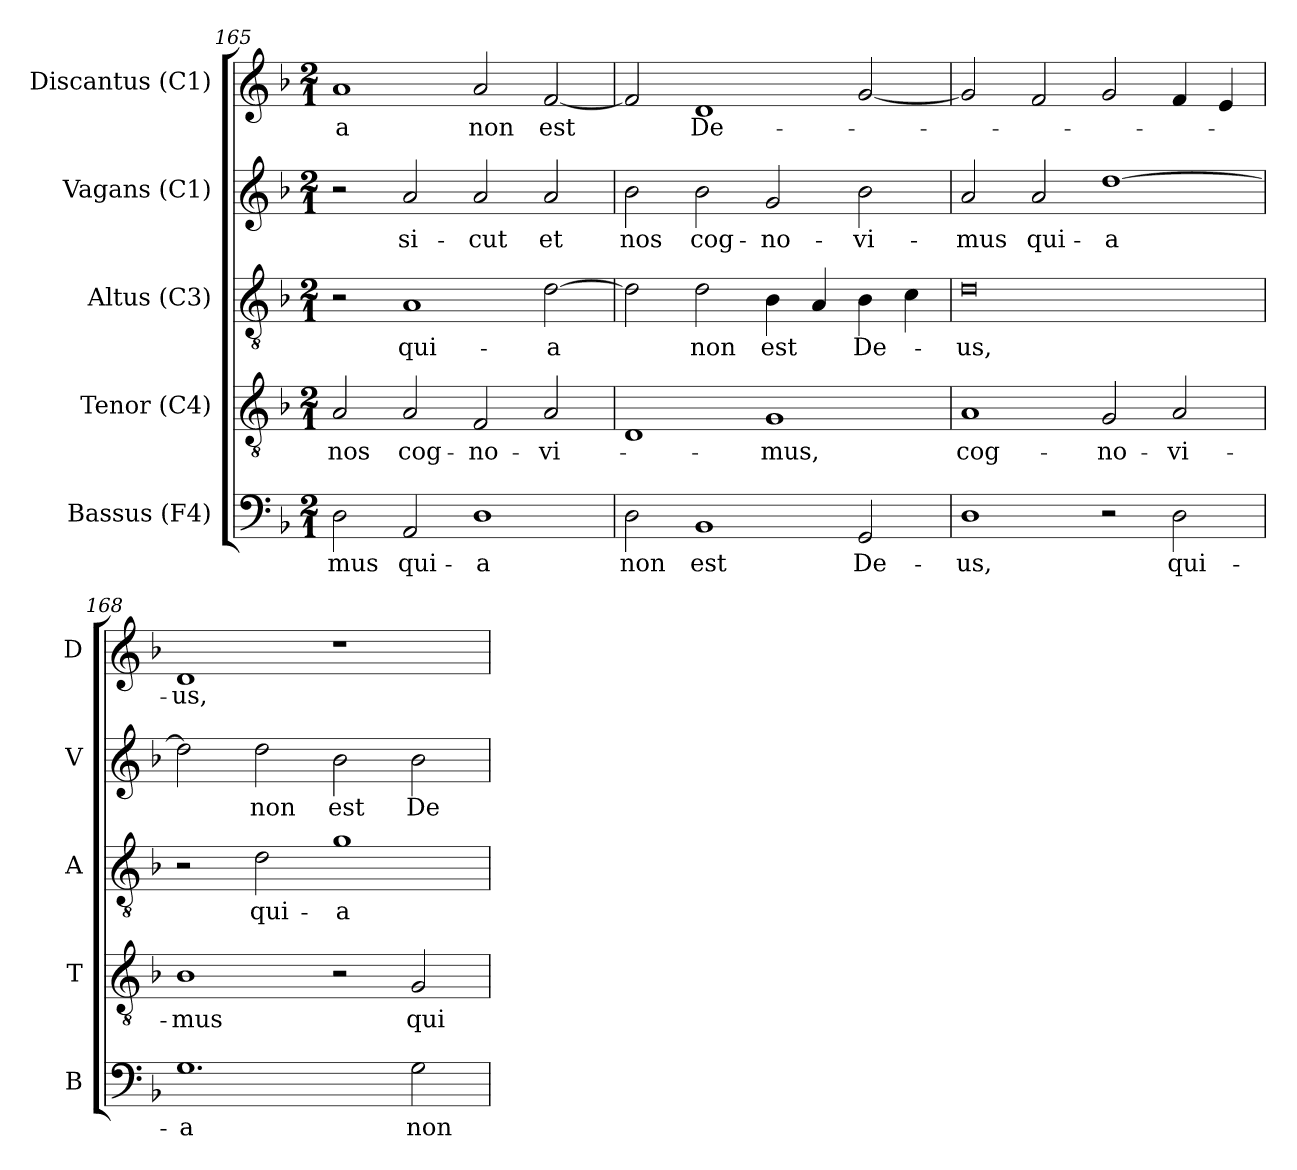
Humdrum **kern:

**kern	**text	**kern	**text	**kern	**text	**kern	**text	**kern	**text
*part5	*part5	*part4	*part4	*part3	*part3	*part2	*part2	*part1	*part1
*staff5	*staff5	*staff4	*staff4	*staff3	*staff3	*staff2	*staff2	*staff1	*staff1
*I"Bassus (F4)	*	*I"Tenor (C4)	*	*I"Altus (C3)	*	*I"Vagans (C1)	*	*I"Discantus (C1)	*
*I'B	*	*I'T	*	*I'A	*	*I'V	*	*I'D	*
*clefF4	*	*clefGv2	*	*clefGv2	*	*clefG2	*	*clefG2	*
*k[b-]	*	*k[b-]	*	*k[b-]	*	*k[b-]	*	*k[b-]	*
*F:	*	*F:	*	*F:	*	*F:	*	*F:	*
*M2/1	*	*M2/1	*	*M2/1	*	*M2/1	*	*M2/1	*
=165	=165	=165	=165	=165	=165	=165	=165	=165	=165
!	!LO:LY:b:color=#000000	!	!	!	!	!	!	!	!
!	!	!	!LO:LY:b:color=#000000	!	!	!	!	!	!
!	!	!	!	!	!	!	!	!	!LO:LY:b:color=#000000
2Di\	-mus	2Ai/	nos	2r	.	2r	.	1ai	-a
!	!LO:LY:b:color=#000000	!	!	!	!	!	!	!	!
!	!	!	!LO:LY:b:color=#000000	!	!	!	!	!	!
!	!	!	!	!	!LO:LY:b:color=#000000	!	!	!	!
!	!	!	!	!	!	!	!LO:LY:b:color=#000000	!	!
2AAi/	qui-	2Ai/	cog-	1Ai	qui-	2ai/	si-	.	.
!	!LO:LY:b:color=#000000	!	!	!	!	!	!	!	!
!	!	!	!LO:LY:b:color=#000000	!	!	!	!	!	!
!	!	!	!	!	!	!	!LO:LY:b:color=#000000	!	!
!	!	!	!	!	!	!	!	!	!LO:LY:b:color=#000000
1Di	-a	2Fi/	-no-	.	.	2ai/	-cut	2ai/	non
!	!	!	!LO:LY:b:color=#000000	!	!	!	!	!	!
!	!	!	!	!	!LO:LY:b:color=#000000	!	!	!	!
!	!	!	!	!	!	!	!LO:LY:b:color=#000000	!	!
!	!	!	!	!	!	!	!	!	!LO:LY:b:color=#000000
.	.	2Ai/	-vi-	[2di\	-a	2ai/	et	[2fi/	est
=166	=166	=166	=166	=166	=166	=166	=166	=166	=166
!	!LO:LY:b:color=#000000	!	!	!	!	!	!	!	!
!	!	!	!	!	!	!	!LO:LY:b:color=#000000	!	!
2Di\	non	1Di	.	2di\]	.	2b-i\	nos	2fi/]	.
!	!LO:LY:b:color=#000000	!	!	!	!	!	!	!	!
!	!	!	!	!	!LO:LY:b:color=#000000	!	!	!	!
!	!	!	!	!	!	!	!LO:LY:b:color=#000000	!	!
!	!	!	!	!	!	!	!	!	!LO:LY:b:color=#000000
1BB-i	est	.	.	2di\	non	2b-i\	cog-	1di	De-
!	!	!	!LO:LY:b:color=#000000	!	!	!	!	!	!
!	!	!	!	!	!LO:LY:b:color=#000000	!	!	!	!
!	!	!	!	!	!	!	!LO:LY:b:color=#000000	!	!
.	.	1Gi	-mus,	4B-i\	est	2gi/	-no-	.	.
.	.	.	.	4Ai/	.	.	.	.	.
!	!LO:LY:b:color=#000000	!	!	!	!	!	!	!	!
!	!	!	!	!	!LO:LY:b:color=#000000	!	!	!	!
!	!	!	!	!	!	!	!LO:LY:b:color=#000000	!	!
2GGi/	De-	.	.	4B-i\	De-	2b-i\	-vi-	[2gi/	.
.	.	.	.	4ci\	.	.	.	.	.
=167	=167	=167	=167	=167	=167	=167	=167	=167	=167
!	!LO:LY:b:color=#000000	!	!	!	!	!	!	!	!
!	!	!	!LO:LY:b:color=#000000	!	!	!	!	!	!
!	!	!	!	!	!LO:LY:b:color=#000000	!	!	!	!
!	!	!	!	!	!	!	!LO:LY:b:color=#000000	!	!
1Di	-us,	1Ai	cog-	0di	-us,	2ai/	-mus	2gi/]	.
!	!	!	!	!	!	!	!LO:LY:b:color=#000000	!	!
.	.	.	.	.	.	2ai/	qui-	2fi/	.
!	!	!	!LO:LY:b:color=#000000	!	!	!	!	!	!
!	!	!	!	!	!	!	!LO:LY:b:color=#000000	!	!
2r	.	2Gi/	-no-	.	.	[1ddi	-a	2gi/	.
!	!LO:LY:b:color=#000000	!	!	!	!	!	!	!	!
!	!	!	!LO:LY:b:color=#000000	!	!	!	!	!	!
2Di\	qui-	2Ai/	-vi-	.	.	.	.	4fi/	.
.	.	.	.	.	.	.	.	4ei/	.
=168	=168	=168	=168	=168	=168	=168	=168	=168	=168
!	!LO:LY:b:color=#000000	!	!	!	!	!	!	!	!
!	!	!	!LO:LY:b:color=#000000	!	!	!	!	!	!
!	!	!	!	!	!	!	!	!	!LO:LY:b:color=#000000
1.Gi	-a	1B-i	-mus	2r	.	2ddi\]	.	1di	-us,
!	!	!	!	!	!LO:LY:b:color=#000000	!	!	!	!
!	!	!	!	!	!	!	!LO:LY:b:color=#000000	!	!
.	.	.	.	2di\	qui-	2ddi\	non	.	.
!	!	!	!	!	!LO:LY:b:color=#000000	!	!	!	!
!	!	!	!	!	!	!	!LO:LY:b:color=#000000	!	!
.	.	2r	.	1gi	-a	2b-i\	est	1r	.
!	!LO:LY:b:color=#000000	!	!	!	!	!	!	!	!
!	!	!	!LO:LY:b:color=#000000	!	!	!	!	!	!
!	!	!	!	!	!	!	!LO:LY:b:color=#000000	!	!
2Gi\	non	2Gi/	qui-	.	.	2b-i\	De-	.	.
=	=	=	=	=	=	=	=	=	=
*-	*-	*-	*-	*-	*-	*-	*-	*-	*-
